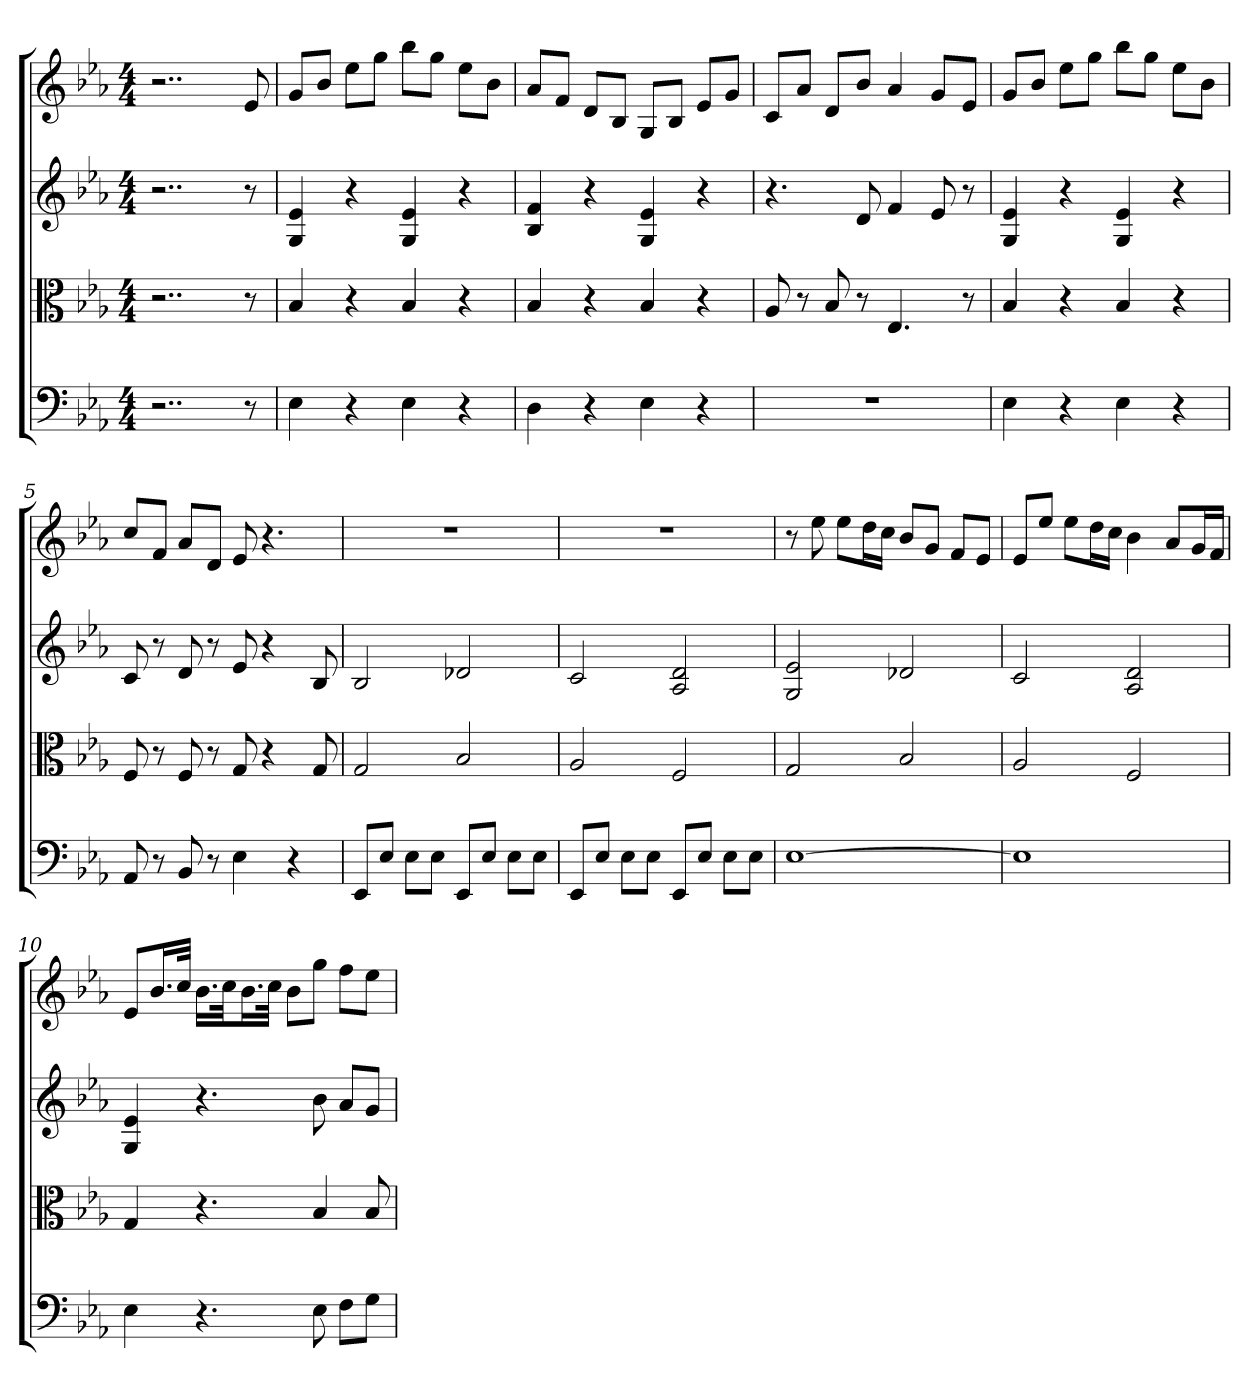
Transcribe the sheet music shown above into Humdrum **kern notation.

**kern	**kern	**kern	**kern
*part4	*part3	*part2	*part1
*staff4	*staff3	*staff2	*staff1
*clefF4	*clefC3	*	*
*k[b-e-a-]	*k[b-e-a-]	*k[b-e-a-]	*k[b-e-a-]
*E-:	*E-:	*E-:	*E-:
*M4/4	*M4/4	*M4/4	*M4/4
=	=	=	=
2..r	2..r	2..r	2..r
8r	8r	8r	8e-
=1	=1	=1	=1
4E-	4B-	4G 4e-	8gL
.	.	.	8b-J
4r	4r	4r	8ee-L
.	.	.	8ggJ
4E-	4B-	4G 4e-	8bb-L
.	.	.	8ggJ
4r	4r	4r	8ee-L
.	.	.	8b-J
=2	=2	=2	=2
4D	4B-	4B- 4f	8a-L
.	.	.	8fJ
4r	4r	4r	8dL
.	.	.	8B-J
4E-	4B-	4G 4e-	8GL
.	.	.	8B-J
4r	4r	4r	8e-L
.	.	.	8gJ
=3	=3	=3	=3
1r	8A-	4.r	8cL
.	8r	.	8a-J
.	8B-	.	8dL
.	8r	8d	8b-J
.	4.E-	4f	4a-
.	.	8e-	8gL
.	8r	8r	8e-J
=4	=4	=4	=4
4E-	4B-	4G 4e-	8gL
.	.	.	8b-J
4r	4r	4r	8ee-L
.	.	.	8ggJ
4E-	4B-	4G 4e-	8bb-L
.	.	.	8ggJ
4r	4r	4r	8ee-L
.	.	.	8b-J
=5	=5	=5	=5
8AA-	8F	8c	8ccL
8r	8r	8r	8fJ
8BB-	8F	8d	8a-L
8r	8r	8r	8dJ
4E-	8G	8e-	8e-
.	4r	4r	4.r
4r	.	.	.
.	8G	8B-	.
=6	=6	=6	=6
8EE-/L	2G	2B-	1r
8E-/J	.	.	.
8E-\L	.	.	.
8E-\J	.	.	.
8EE-/L	2B-	2d-X	.
8E-/J	.	.	.
8E-\L	.	.	.
8E-\J	.	.	.
=7	=7	=7	=7
8EE-/L	2A-	2c	1r
8E-/J	.	.	.
8E-\L	.	.	.
8E-\J	.	.	.
8EE-/L	2F	2A- 2d	.
8E-/J	.	.	.
8E-\L	.	.	.
8E-\J	.	.	.
=8	=8	=8	=8
[1E-	2G	2G 2e-	8r
.	.	.	8ee-
.	.	.	8ee-L
.	.	.	16ddL
.	.	.	16ccJJ
.	2B-	2d-X	8b-L
.	.	.	8gJ
.	.	.	8fL
.	.	.	8e-J
=9	=9	=9	=9
1E-]	2A-	2c	8e-L
.	.	.	8ee-J
.	.	.	8ee-L
.	.	.	16ddL
.	.	.	16ccJJ
.	2F	2A- 2d	4b-
.	.	.	8a-L
.	.	.	16gL
.	.	.	16fJJ
=10	=10	=10	=10
4E-	4G	4G 4e-	8e-L
.	.	.	16.b-L
.	.	.	32ccJJk
4.r	4.r	4.r	16.b-LL
.	.	.	32ccJk
.	.	.	16.b-L
.	.	.	32ccJJk
.	.	.	8b-L
8E-	4B-	8b-	8ggJ
8F\L	.	8a-L	8ffL
8G\J	8B-	8gJ	8ee-J
=	=	=	=
*-	*-	*-	*-
